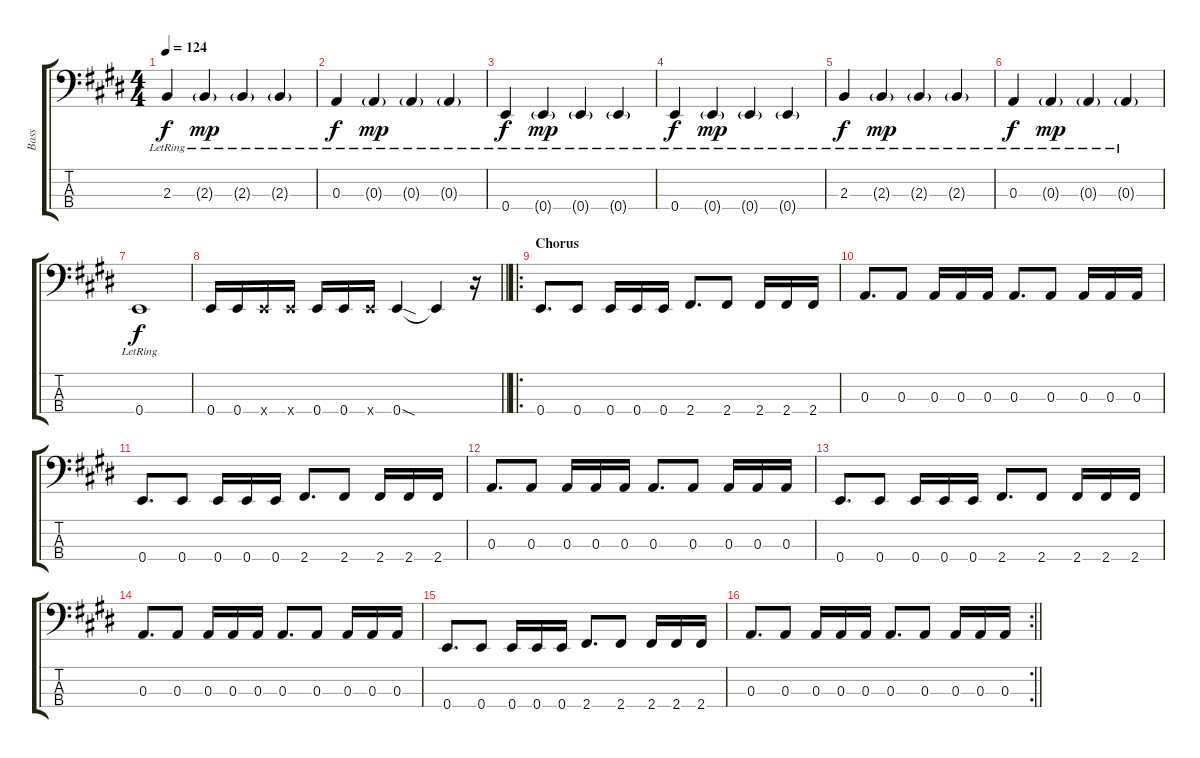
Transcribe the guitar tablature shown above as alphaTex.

\track ("Bass" "Bass") {instrument electricbasspick}
\staff {score tabs}
\tuning (G2 D2 A1 E1) {hide}
\ts (4 4)
\tempo 124
\clef f4
\ks c#minor
2.3{lr}.4{dy f} 2.3{g lr}.4{dy mp} 2.3{g lr}.4 2.3{g lr}.4 |
0.3{lr}.4{dy f} 0.3{g lr}.4{dy mp} 0.3{g lr}.4 0.3{g lr}.4 |
0.4{lr}.4{dy f} 0.4{g lr}.4{dy mp} 0.4{g lr}.4 0.4{g lr}.4 |
0.4{lr}.4{dy f} 0.4{g lr}.4{dy mp} 0.4{g lr}.4 0.4{g lr}.4 |
2.3{lr}.4{dy f} 2.3{g lr}.4{dy mp} 2.3{g lr}.4 2.3{g lr}.4 |
0.3{lr}.4{dy f} 0.3{g lr}.4{dy mp} 0.3{g lr}.4 0.3{g lr}.4 |
0.4{lr}.1{dy f} |
\barLineRight lightlight
0.4.16 0.4.16 0.4{x}.16 0.4{x}.16 0.4.16 0.4.16 0.4{x}.16 0.4{sod}.4 0.4{t}.4 r.16 |
\ro
\section ("" "Chorus")
0.4.8{d} 0.4.8 0.4.16 0.4.16 0.4.16 2.4.8{d} 2.4.8 2.4.16 2.4.16 2.4.16 |
0.3.8{d} 0.3.8 0.3.16 0.3.16 0.3.16 0.3.8{d} 0.3.8 0.3.16 0.3.16 0.3.16 |
0.4.8{d} 0.4.8 0.4.16 0.4.16 0.4.16 2.4.8{d} 2.4.8 2.4.16 2.4.16 2.4.16 |
0.3.8{d} 0.3.8 0.3.16 0.3.16 0.3.16 0.3.8{d} 0.3.8 0.3.16 0.3.16 0.3.16 |
0.4.8{d} 0.4.8 0.4.16 0.4.16 0.4.16 2.4.8{d} 2.4.8 2.4.16 2.4.16 2.4.16 |
0.3.8{d} 0.3.8 0.3.16 0.3.16 0.3.16 0.3.8{d} 0.3.8 0.3.16 0.3.16 0.3.16 |
0.4.8{d} 0.4.8 0.4.16 0.4.16 0.4.16 2.4.8{d} 2.4.8 2.4.16 2.4.16 2.4.16 |
\rc 2
\barLineRight lightlight
0.3.8{d} 0.3.8 0.3.16 0.3.16 0.3.16 0.3.8{d} 0.3.8 0.3.16 0.3.16 0.3.16
